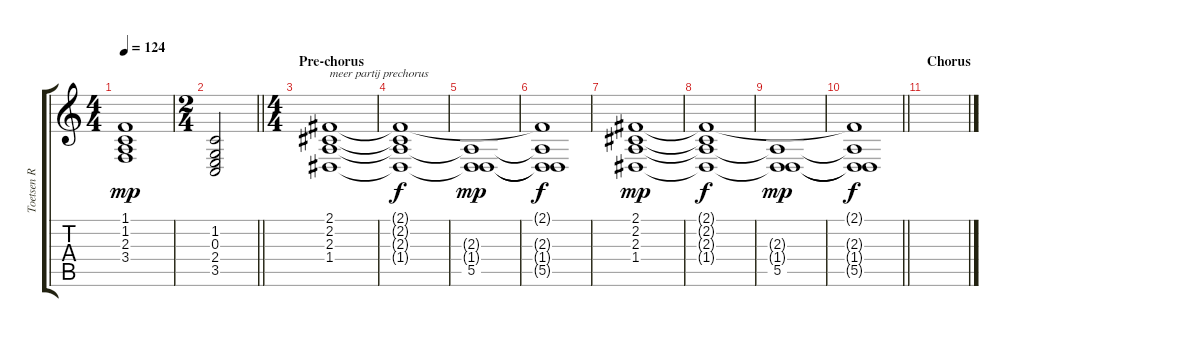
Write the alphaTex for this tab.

\track ("Toetsen R" "Toetsen R") {instrument acousticgrandpiano}
\staff {score tabs}
\tuning (E4 B3 G3 D3 A2 E2) {hide}
\ts (4 4)
\tempo 124
\clef g2
\ks c
(1.1 1.2 2.3 3.4).1{dy mp} |
\ts (2 4)
\barLineRight lightlight
(1.2 0.3 2.4 3.5).2 |
\ts (4 4)
\section ("" "Pre-chorus")
(2.1 2.2 2.3 1.4).1{txt "meer partij prechorus" volume 9 instrument stringensemble2} |
(2.1{t} 2.2{t} 2.3{t} 1.4{t}).1{dy f} |
(2.3{t} 1.4{t} 5.5).1{dy mp} |
(2.1{t} 2.3{t} 1.4{t} 5.5{t}).1{dy f} |
(2.1 2.2 2.3 1.4).1{dy mp} |
(2.1{t} 2.2{t} 2.3{t} 1.4{t}).1{dy f} |
(2.3{t} 1.4{t} 5.5).1{dy mp} |
\barLineRight lightlight
(2.1{t} 2.3{t} 1.4{t} 5.5{t}).1{dy f} |
\section ("" "Chorus")
